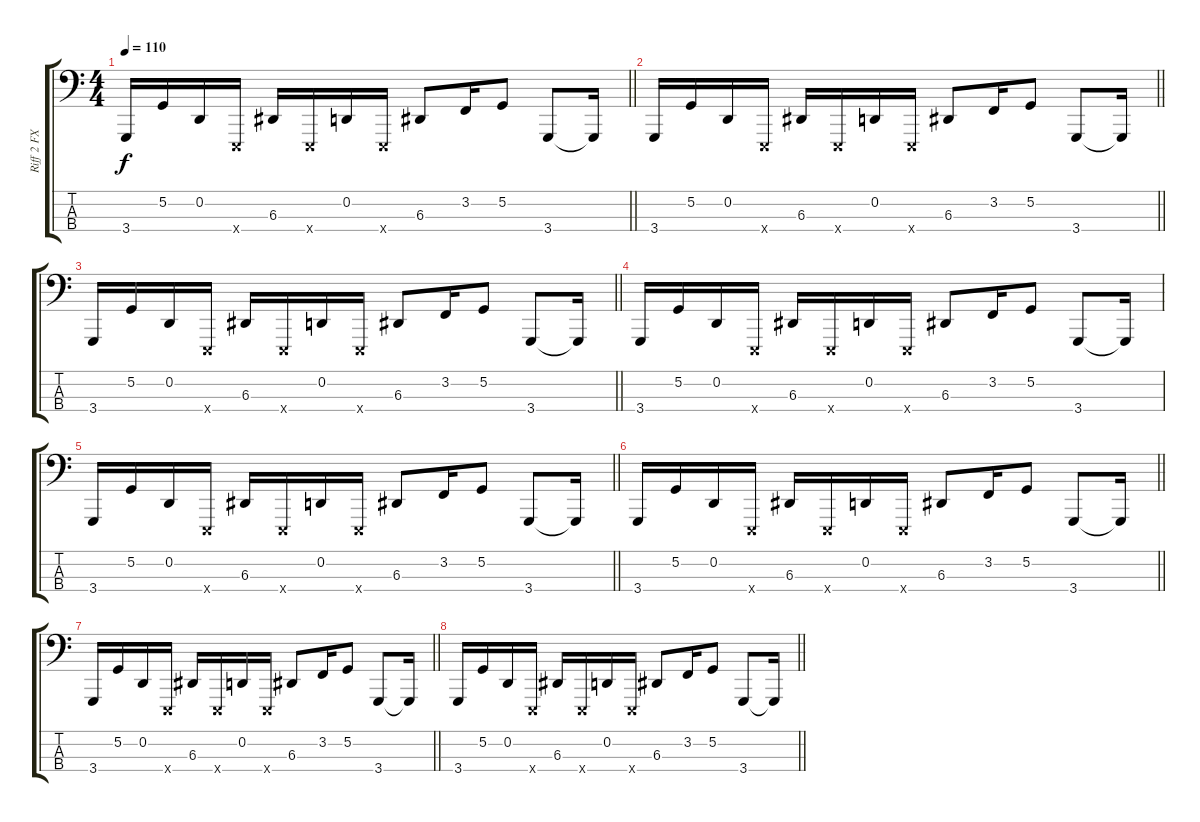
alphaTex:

\track ("Riff 2 FX '" "Riff 2 FX ") {instrument lead2sawtooth}
\staff {score tabs}
\tuning (G2 D2 A1 E1) {hide}
\ts (4 4)
\tempo 110
\clef f4
\barLineRight lightlight
\ks c
3.4.16{dy f} 5.2.16 0.2.16 0.4{x}.16 6.3.16 0.4{x}.16 0.2.16 0.4{x}.16 6.3.8 3.2.16 5.2.8 3.4.8 3.4{t}.16 |
\barLineRight lightlight
3.4.16 5.2.16 0.2.16 0.4{x}.16 6.3.16 0.4{x}.16 0.2.16 0.4{x}.16 6.3.8 3.2.16 5.2.8 3.4.8 3.4{t}.16 |
\barLineRight lightlight
3.4.16 5.2.16 0.2.16 0.4{x}.16 6.3.16 0.4{x}.16 0.2.16 0.4{x}.16 6.3.8 3.2.16 5.2.8 3.4.8 3.4{t}.16 |
3.4.16 5.2.16 0.2.16 0.4{x}.16 6.3.16 0.4{x}.16 0.2.16 0.4{x}.16 6.3.8 3.2.16 5.2.8 3.4.8 3.4{t}.16 |
\barLineRight lightlight
3.4.16 5.2.16 0.2.16 0.4{x}.16 6.3.16 0.4{x}.16 0.2.16 0.4{x}.16 6.3.8 3.2.16 5.2.8 3.4.8 3.4{t}.16 |
\barLineRight lightlight
3.4.16 5.2.16 0.2.16 0.4{x}.16 6.3.16 0.4{x}.16 0.2.16 0.4{x}.16 6.3.8 3.2.16 5.2.8 3.4.8 3.4{t}.16 |
\barLineRight lightlight
3.4.16 5.2.16 0.2.16 0.4{x}.16 6.3.16 0.4{x}.16 0.2.16 0.4{x}.16 6.3.8 3.2.16 5.2.8 3.4.8 3.4{t}.16 |
\barLineRight lightlight
3.4.16 5.2.16 0.2.16 0.4{x}.16 6.3.16 0.4{x}.16 0.2.16 0.4{x}.16 6.3.8 3.2.16 5.2.8 3.4.8 3.4{t}.16
